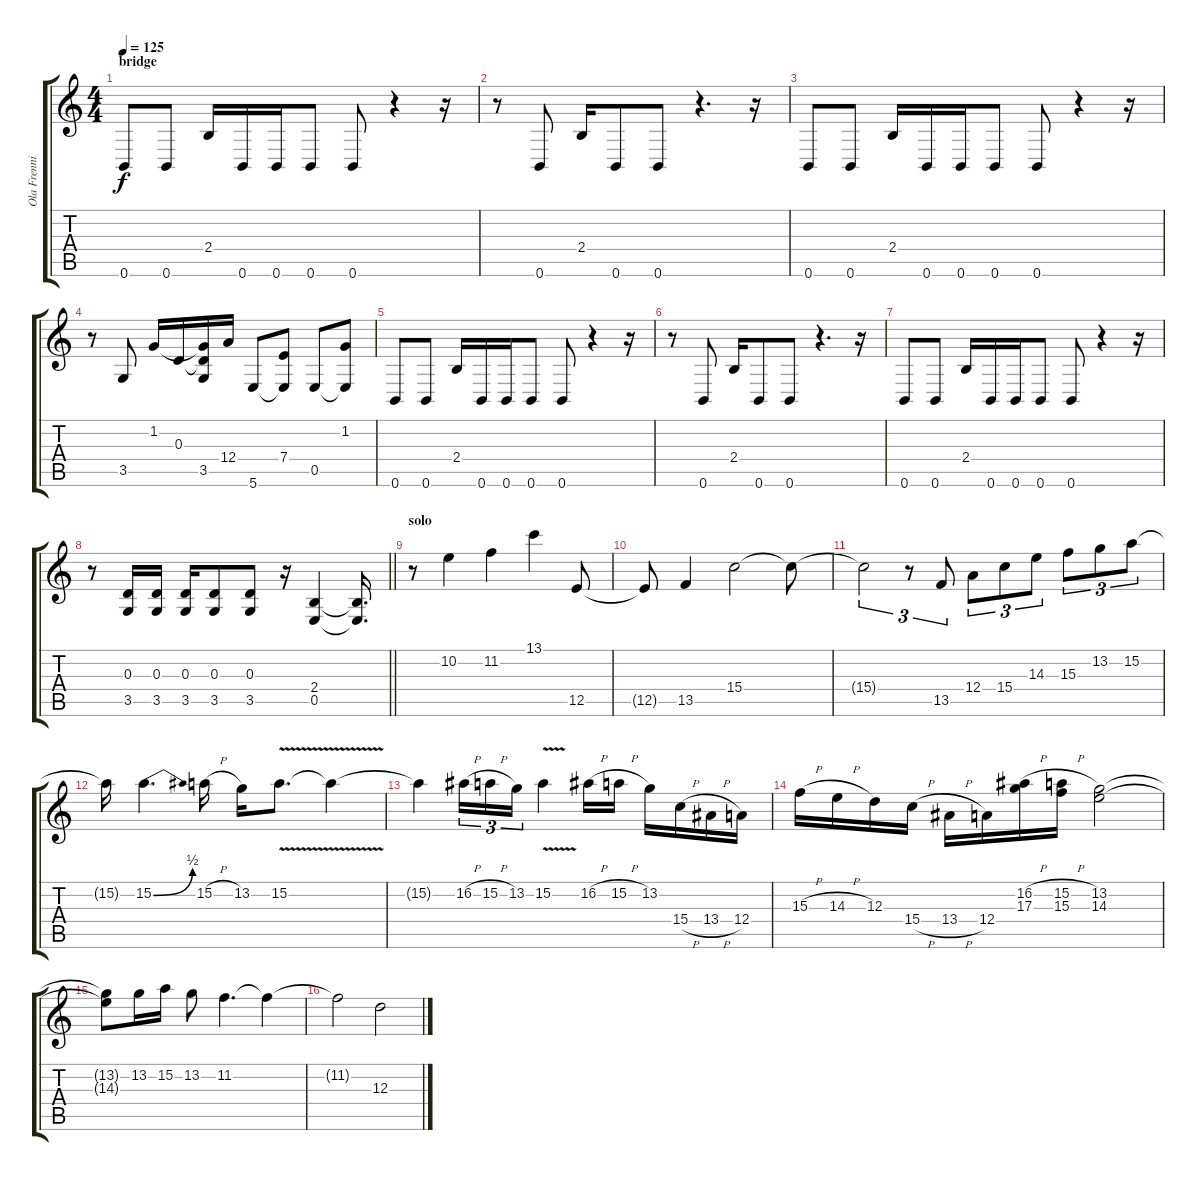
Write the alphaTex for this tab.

\track ("Ola Frenning" "Ola Frenni") {instrument distortionguitar}
\staff {score tabs}
\tuning (B3 Gb3 D3 A2 E2 B1) {hide}
\ts (4 4)
\section ("" "bridge")
\tempo 125
\clef g2
\ks c
0.6.8{dy f} 0.6.8 2.4.16 0.6.16 0.6.16 0.6.8 0.6.8 r.4 r.16 |
r.8 0.6.8 2.4.16 0.6.8 0.6.8 r.4{d} r.16 |
0.6.8 0.6.8 2.4.16 0.6.16 0.6.16 0.6.8 0.6.8 r.4 r.16 |
r.8 3.5.8 1.2.16 0.3.16 (1.2{t} 0.3{t} 3.5).16 12.4.16 5.6.8 (7.4 5.6{t}).8 0.5.8 (1.2 0.5{t}).8 |
0.6.8 0.6.8 2.4.16 0.6.16 0.6.16 0.6.8 0.6.8 r.4 r.16 |
r.8 0.6.8 2.4.16 0.6.8 0.6.8 r.4{d} r.16 |
0.6.8 0.6.8 2.4.16 0.6.16 0.6.16 0.6.8 0.6.8 r.4 r.16 |
\barLineRight lightlight
r.8 (0.3 3.5).16 (0.3 3.5).16 (0.3 3.5).16 (0.3 3.5).8 (0.3 3.5).8 r.16 (2.4 0.5).4 (2.4{t} 0.5{t}).16{d} |
\section ("" "solo")
r.8 10.2.4 11.2.4 13.1.4 12.5.8 |
12.5{t}.8 13.5.4 15.4.2 15.4{t}.8 |
15.4{t}.2{tu (3 2)} r.8{tu (3 2)} 13.5.8{tu (3 2)} 12.4.8{tu (3 2)} 15.4.8{tu (3 2)} 14.3.8{tu (3 2)} 15.3.8{tu (3 2)} 13.2.8{tu (3 2)} 15.2.8{tu (3 2)} |
15.2{t}.16 15.2{be (bend 0 0 60 2)}.4{d} 15.2{h}.16 13.2.16 15.2{v}.8{d} 15.2{t}.4 |
15.2{t}.4 16.2{h}.16{tu (3 2)} 15.2{h}.16{tu (3 2)} 13.2.16{tu (3 2)} 15.2{v}.4 16.2{h}.16 15.2{h}.16 13.2.16 15.4{h}.16 13.4{h}.16 12.4.16 |
15.3{h}.16 14.3{h}.16 12.3.16 15.4{h}.16 13.4{h}.16 12.4.16 (16.2{h} 17.3).16 (15.2{h} 15.3).16 (13.2 14.3).2 |
(13.2{t} 14.3{t}).8 13.2.16 15.2.16 13.2.8 11.2.4{d} 11.2{t}.4 |
11.2{t}.2 12.3.2
